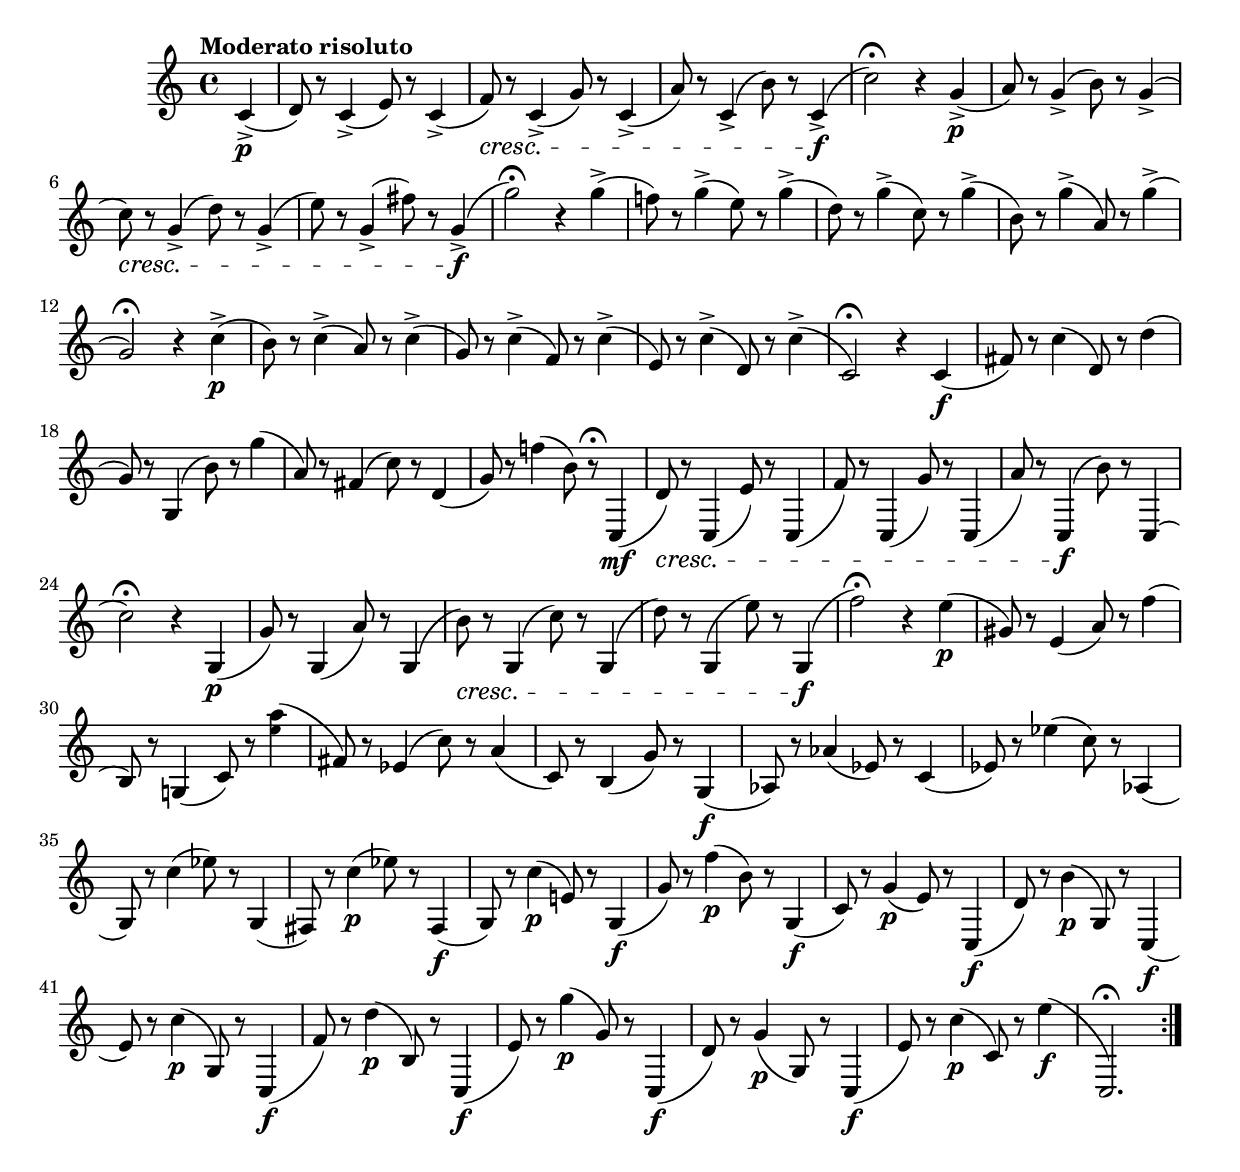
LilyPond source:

\version "2.22.0"

\include "settings.ily"

\relative {
  \language "english"

  \transposition f

  \tempo "Moderato risoluto"

  \key c \major
  \time 4/4

  \repeat volta 2 {
    \partial 4 { c'4->( \p }
    d8) r c4->( e8) r c4->( |
    f8) \cresc r c4->( g'8) r c,4->( |
    a'8) r c,4->( b'8) r c,4->( \f |
    c'2\fermata) r4 g->( \p |
    a8) r g4->( b8) r g4->( |
    c8) \cresc r g4->( d'8) r g,4->( |
    e'8) r g,4-> \tweak details.accidental-collision #5 ( f-sharp'8) r g,4->( \f |
    g'2\fermata) r4 g4->( |
    f-natural!8) r g4->( e8) r g4->( |
    d8) r g4->( c,8) r g'4->( |
    b,8) r g'4->( a,8) r g'4->( |
    g,2\fermata) r4 c4->( \p |
    b8) r c4->( a8) r c4->( |
    g8) r c4->( f,8) r c'4->( |
    e,8) r c'4->( d,8) r c'4->( |
    c,2\fermata) r4 c4( \f |

    f-sharp8) r c'4( d,8) r d'4( |
    g,8) r g,4( b'8) r g'4( |
    a,8) r f-sharp4( c'8) r d,4( |
    g8) r f-natural'!4( b,8) r\fermata c,,4( \mf |

    d'8) \cresc r c,4( e'8) r c,4( |
    f'8) r c,4( g''8) r c,,4( |
    a''8) r c,,4( \f b''8) r c,,4( |
    c''2\fermata) r4 g,4( \p |
    g'8) r g,4( a'8) r g,4( |
    b'8) \cresc r g,4( c'8) r g,4( |
    d''8) r g,,4( e''8) r g,,4( \f |
    f''2\fermata) r4 e4( \p |

    g-sharp,8) r e4( a8) r f'4( |
    b,,8) r g-natural!4( c8) r <a'' \tweak font-size #-2 e>4( |
    f-sharp,8) r e-flat4( c'8) r a4( |
    c,8) r b4( g'8) r g,4( \f |
    a-flat8) r a-flat'4( e-flat8) r c4( |
    e-flat8) r e-flat'4( c8) r a-flat,4( |
    g8) r c'4( e-flat8) r g,,4( |
    f-sharp8) r c''4( \p e-flat8) r f-sharp,,4( \f |
    g8) r c'4( \p e-natural,!8) r g,4( \f |
    g'8) r f'4( \p b,8) r g,4( \f |
    c8) r g'4( \p e8) r c,4( \f |
    d'8) r b'4( \p g,8) r c,4( \f |
    e'8) r c'4( \p g,8) r c,4( \f |
    f'8) r d'4( \p b,8) r c,4( \f |
    % The 1st edition includes another measure:
    % e'8) r c'4( \p g,8) r c,4( \f |
    e'8) r g'4( \p g,8) r c,,4( \f |
    d'8) r g4( \p g,8) r c,4( \f |
    e'8) % The 1st edition has a D here.
      r c'4( \p c,8) r e'4( \f |
    c,,2.\fermata)
  }
}
